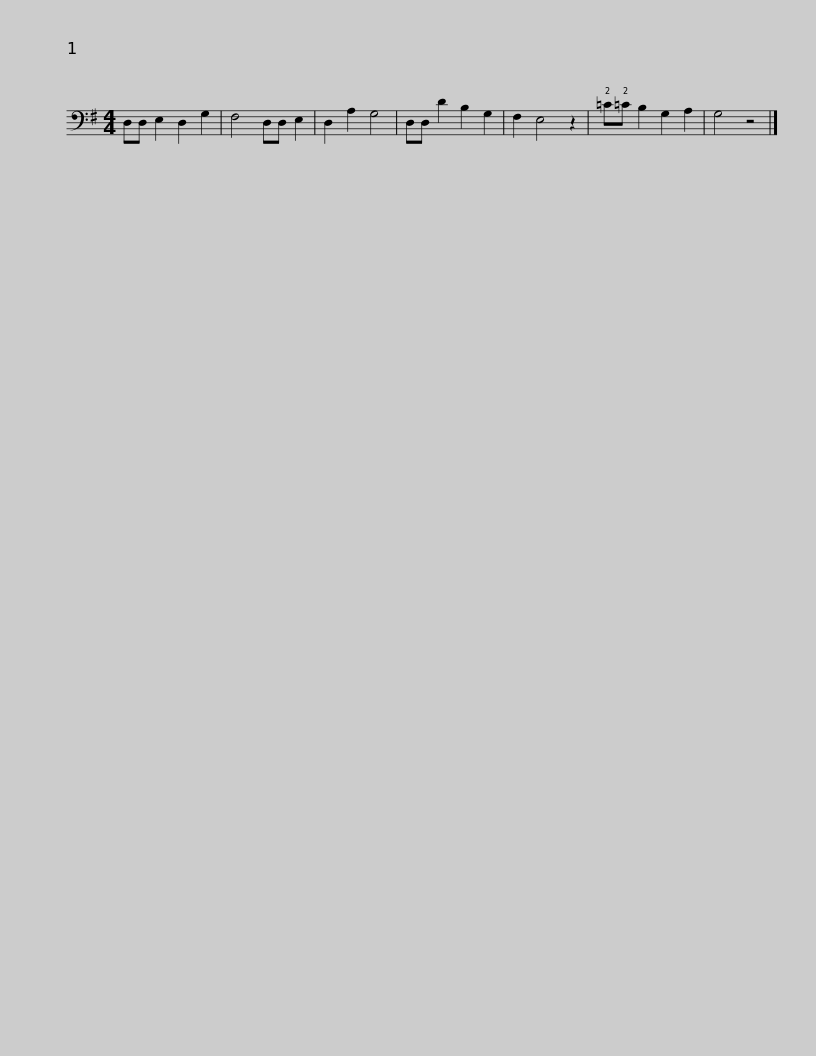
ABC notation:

X:1
L:1/8
M:4/4
I:linebreak $
K:G
V:1 bass
V:1
 D,D, E,2 D,2 G,2 | F,4 D,D, E,2 | D,2 A,2 G,4 | D,D, D2 B,2 G,2 | F,2 E,4 z2 |$ %5
 !2!=C!2!=C B,2 G,2 A,2 | G,4 z4 |] %7
